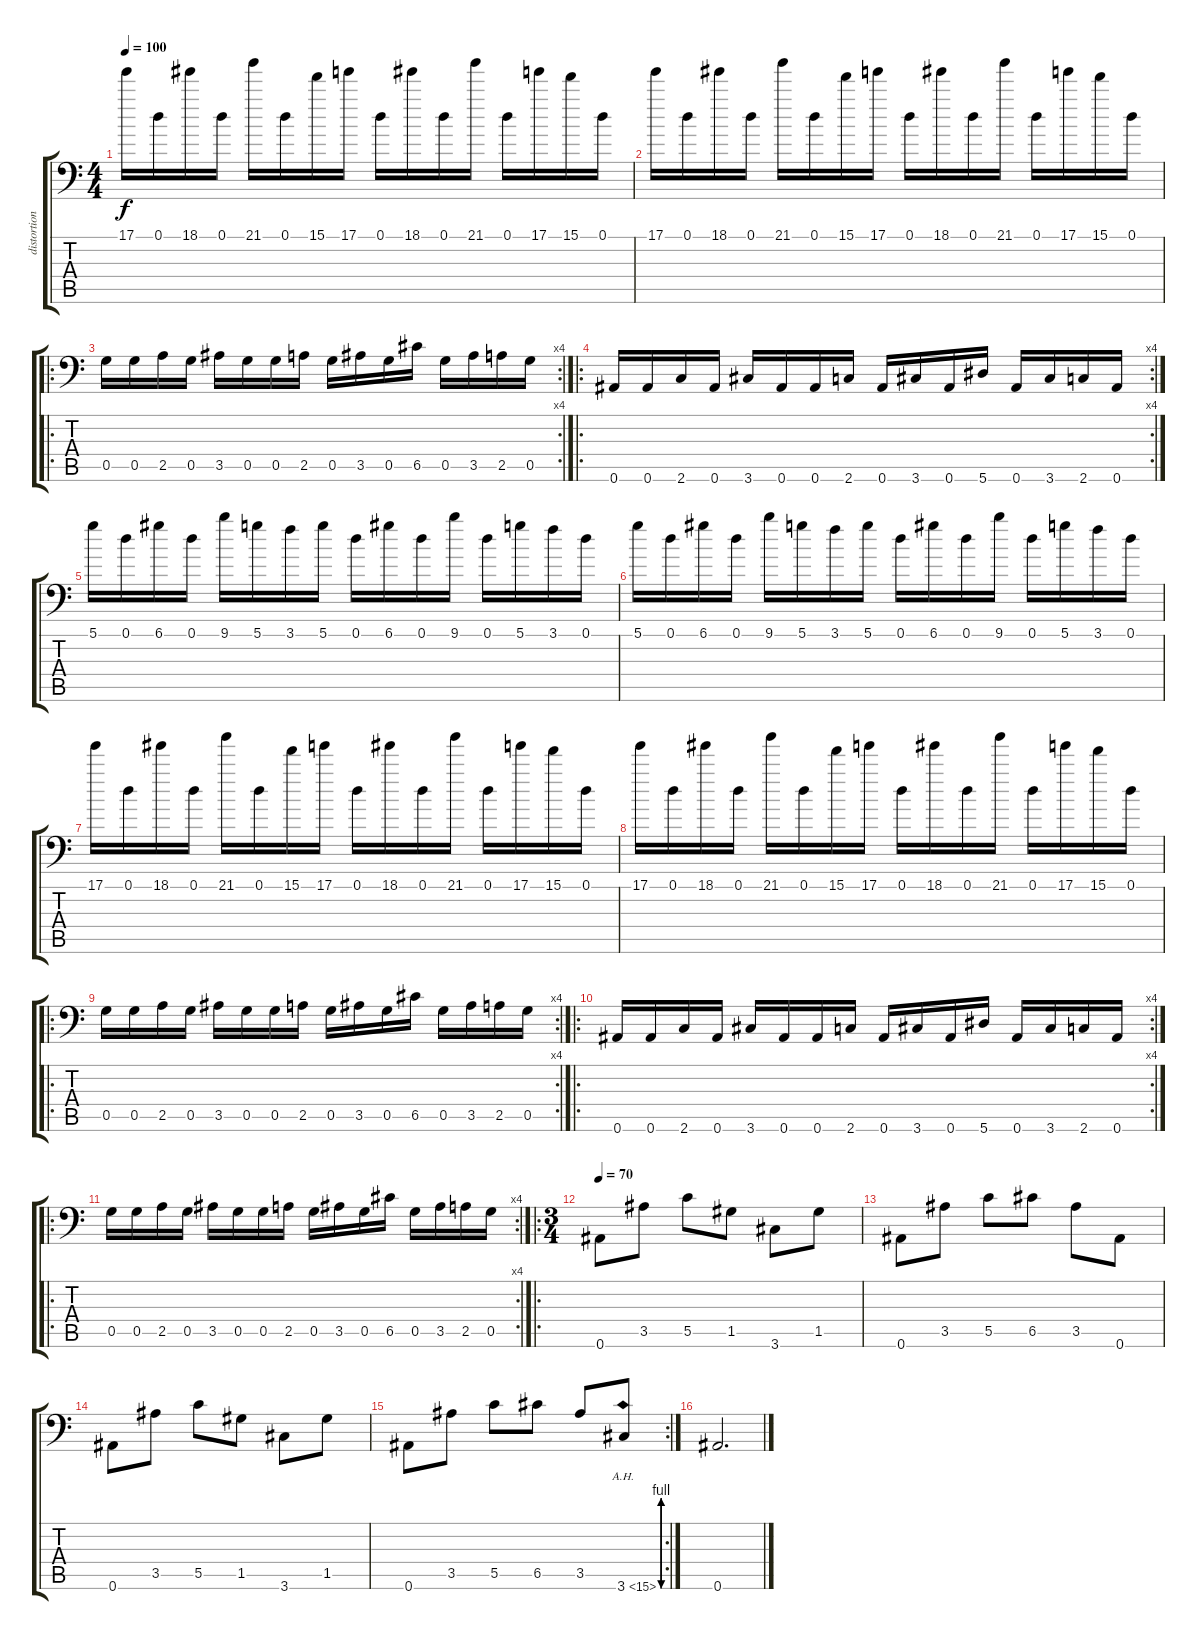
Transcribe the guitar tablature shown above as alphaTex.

\track ("distortion 2" "distortion") {instrument distortionguitar}
\staff {score tabs}
\tuning (D4 A3 F3 C3 G2 Bb1) {hide}
\ts (4 4)
\tempo 100
\clef f4
\ks c
17.1.16{dy f} 0.1.16 18.1.16 0.1.16 21.1.16 0.1.16 15.1.16 17.1.16 0.1.16 18.1.16 0.1.16 21.1.16 0.1.16 17.1.16 15.1.16 0.1.16 |
17.1.16 0.1.16 18.1.16 0.1.16 21.1.16 0.1.16 15.1.16 17.1.16 0.1.16 18.1.16 0.1.16 21.1.16 0.1.16 17.1.16 15.1.16 0.1.16 |
\ro
\rc 4
0.5.16 0.5.16 2.5.16 0.5.16 3.5.16 0.5.16 0.5.16 2.5.16 0.5.16 3.5.16 0.5.16 6.5.16 0.5.16 3.5.16 2.5.16 0.5.16 |
\ro
\rc 4
0.6.16 0.6.16 2.6.16 0.6.16 3.6.16 0.6.16 0.6.16 2.6.16 0.6.16 3.6.16 0.6.16 5.6.16 0.6.16 3.6.16 2.6.16 0.6.16 |
5.1.16 0.1.16 6.1.16 0.1.16 9.1.16 5.1.16 3.1.16 5.1.16 0.1.16 6.1.16 0.1.16 9.1.16 0.1.16 5.1.16 3.1.16 0.1.16 |
5.1.16 0.1.16 6.1.16 0.1.16 9.1.16 5.1.16 3.1.16 5.1.16 0.1.16 6.1.16 0.1.16 9.1.16 0.1.16 5.1.16 3.1.16 0.1.16 |
17.1.16 0.1.16 18.1.16 0.1.16 21.1.16 0.1.16 15.1.16 17.1.16 0.1.16 18.1.16 0.1.16 21.1.16 0.1.16 17.1.16 15.1.16 0.1.16 |
17.1.16 0.1.16 18.1.16 0.1.16 21.1.16 0.1.16 15.1.16 17.1.16 0.1.16 18.1.16 0.1.16 21.1.16 0.1.16 17.1.16 15.1.16 0.1.16 |
\ro
\rc 4
0.5.16 0.5.16 2.5.16 0.5.16 3.5.16 0.5.16 0.5.16 2.5.16 0.5.16 3.5.16 0.5.16 6.5.16 0.5.16 3.5.16 2.5.16 0.5.16 |
\ro
\rc 4
0.6.16 0.6.16 2.6.16 0.6.16 3.6.16 0.6.16 0.6.16 2.6.16 0.6.16 3.6.16 0.6.16 5.6.16 0.6.16 3.6.16 2.6.16 0.6.16 |
\ro
\rc 4
0.5.16 0.5.16 2.5.16 0.5.16 3.5.16 0.5.16 0.5.16 2.5.16 0.5.16 3.5.16 0.5.16 6.5.16 0.5.16 3.5.16 2.5.16 0.5.16 |
\ro
\ts (3 4)
\tempo 70
0.6.8 3.5.8 5.5.8 1.5.8 3.6.8 1.5.8 |
0.6.8 3.5.8 5.5.8 6.5.8 3.5.8 0.6.8 |
0.6.8 3.5.8 5.5.8 1.5.8 3.6.8 1.5.8 |
\rc 2
0.6.8 3.5.8 5.5.8 6.5.8 3.5.8 3.6{be (custom 0 0 10 4 20 4 30 0 60 0) ah 12}.8 |
0.6.2{d}
